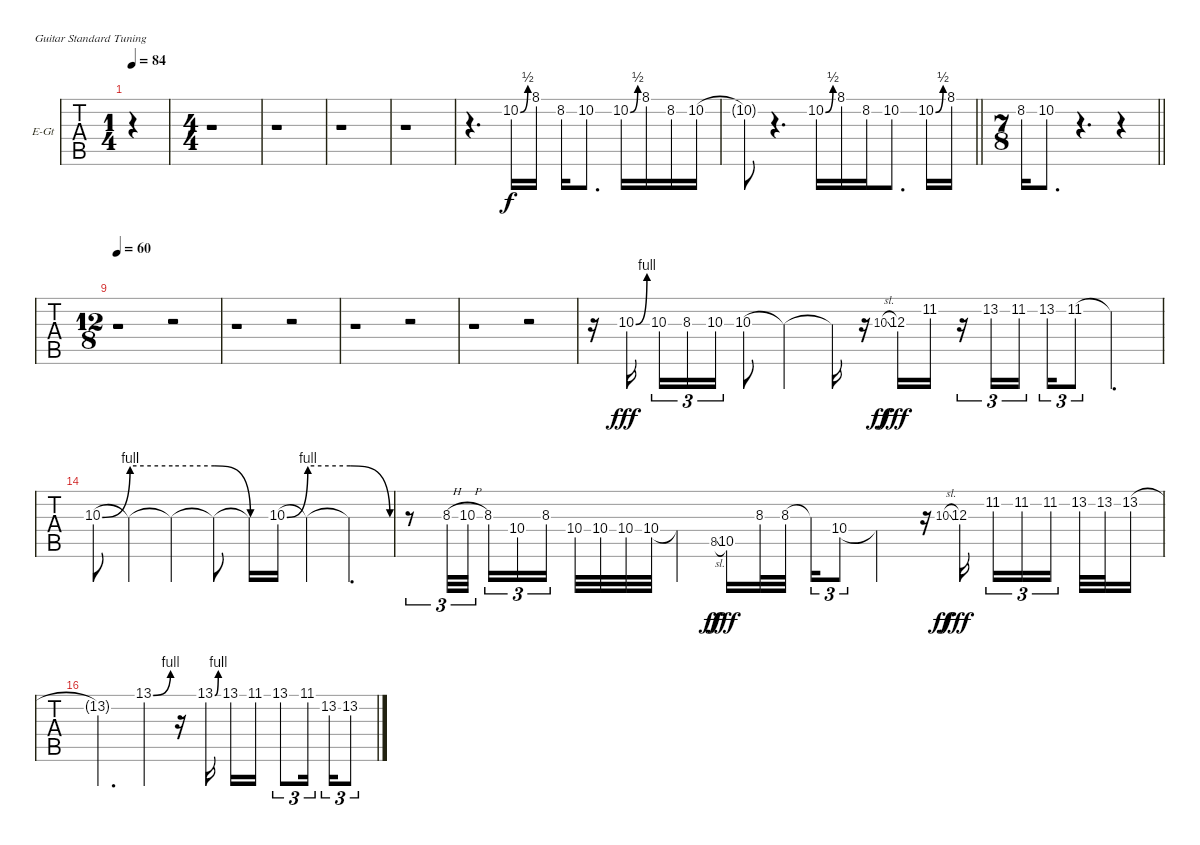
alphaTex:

\bracketExtendMode nobrackets
\firstSystemTrackNameOrientation horizontal
\otherSystemsTrackNameOrientation horizontal
\defaultBarNumberDisplay FirstOfSystem
\track ("solo" "E-Gt") {instrument overdrivenguitar}
\staff {tabs}
\tuning (E4 B3 G3 D3 A2 E2)
\ts (1 4)
\tempo 84
\clef g2
\ks cminor
r.4{dy f instrument overdrivenguitar} |
\ts (4 4)
r.1 |
r.1 |
r.1 |
r.1 |
r.4{d} 10.2{be (bend 0 0 60 2)}.16 8.1.16 8.2.16 10.2.8{d} 10.2{be (bend 0 0 60 2)}.16 8.1.16 8.2.16 10.2.16 |
\barLineRight lightlight
10.2{t}.8 r.4{d} 10.2{be (bend 0 0 60 2)}.16 8.1.16 8.2.16 10.2.8{d} 10.2{be (bend 0 0 60 2)}.16 8.1.16 |
\ts (7 8)
\barLineRight lightlight
8.2.16 10.2.8{d} r.4{d} r.4 |
\ts (12 8)
\tempo 60
r.1 r.2 |
r.1 r.2 |
r.1 r.2 |
r.1 r.2 |
r.16 10.3{be (bend 0 0 60 4)}.16{dy fff} 10.3.16{tu (3 2)} 8.3.16{tu (3 2)} 10.3.16{tu (3 2)} 10.3.8 10.3{t}.4 10.3{t}.16 r.16 10.3{sl}.8{gr dy ff} 12.3.16{dy fff} 11.2.16 r.16{tu (3 2)} 13.2.16{tu (3 2)} 11.2.16{tu (3 2)} 13.2.16{tu (3 2)} 11.2.8{tu (3 2)} 11.2{t}.4{d} |
10.3{be (bend 0 0 60 4)}.8 10.3{be (hold 0 4 60 4) t}.4 10.3{be (hold 0 4 60 4) t}.4 10.3{be (release 0 4 60 0) t}.8 10.3{be (hold 0 0 60 0) t}.16 10.3{be (bend 0 0 60 4)}.16 10.3{be (hold 0 4 60 4) t}.4 10.3{be (release 0 4 60 0) t}.4{d} |
r.8{tu (3 2)} 8.3{h}.32{tu (3 2)} 10.3{h}.32{tu (3 2)} 8.3.16{tu (3 2)} 10.4.16{tu (3 2)} 8.3.16{tu (3 2)} 10.4.32 10.4.32 10.4.32 10.4.32 10.4{t}.4 8.5{sl}.8{gr dy ff} 10.5.16{dy fff} 8.3.32 8.3.32 8.3{t}.16{tu (3 2)} 10.4.8{tu (3 2)} 10.4{t}.4 r.16 10.3{sl}.8{gr dy ff} 12.3.16{dy fff} 11.2.16{tu (3 2)} 11.2.16{tu (3 2)} 11.2.16{tu (3 2)} 13.2.32 13.2.32 13.2.16 |
13.2{t}.2{d} 13.1{be (bend 0 0 60 4)}.4{ot 8va} r.16 13.1{be (bend 0 0 60 4)}.16{ot 8va} 13.1.16{ot 8va} 11.1.16{ot 8va} 13.1.8{tu (3 2) ot 8va} 11.1.16{tu (3 2) ot 8va} 13.2.16{tu (3 2) ot 8va} 13.2.8{tu (3 2) ot 8va}
